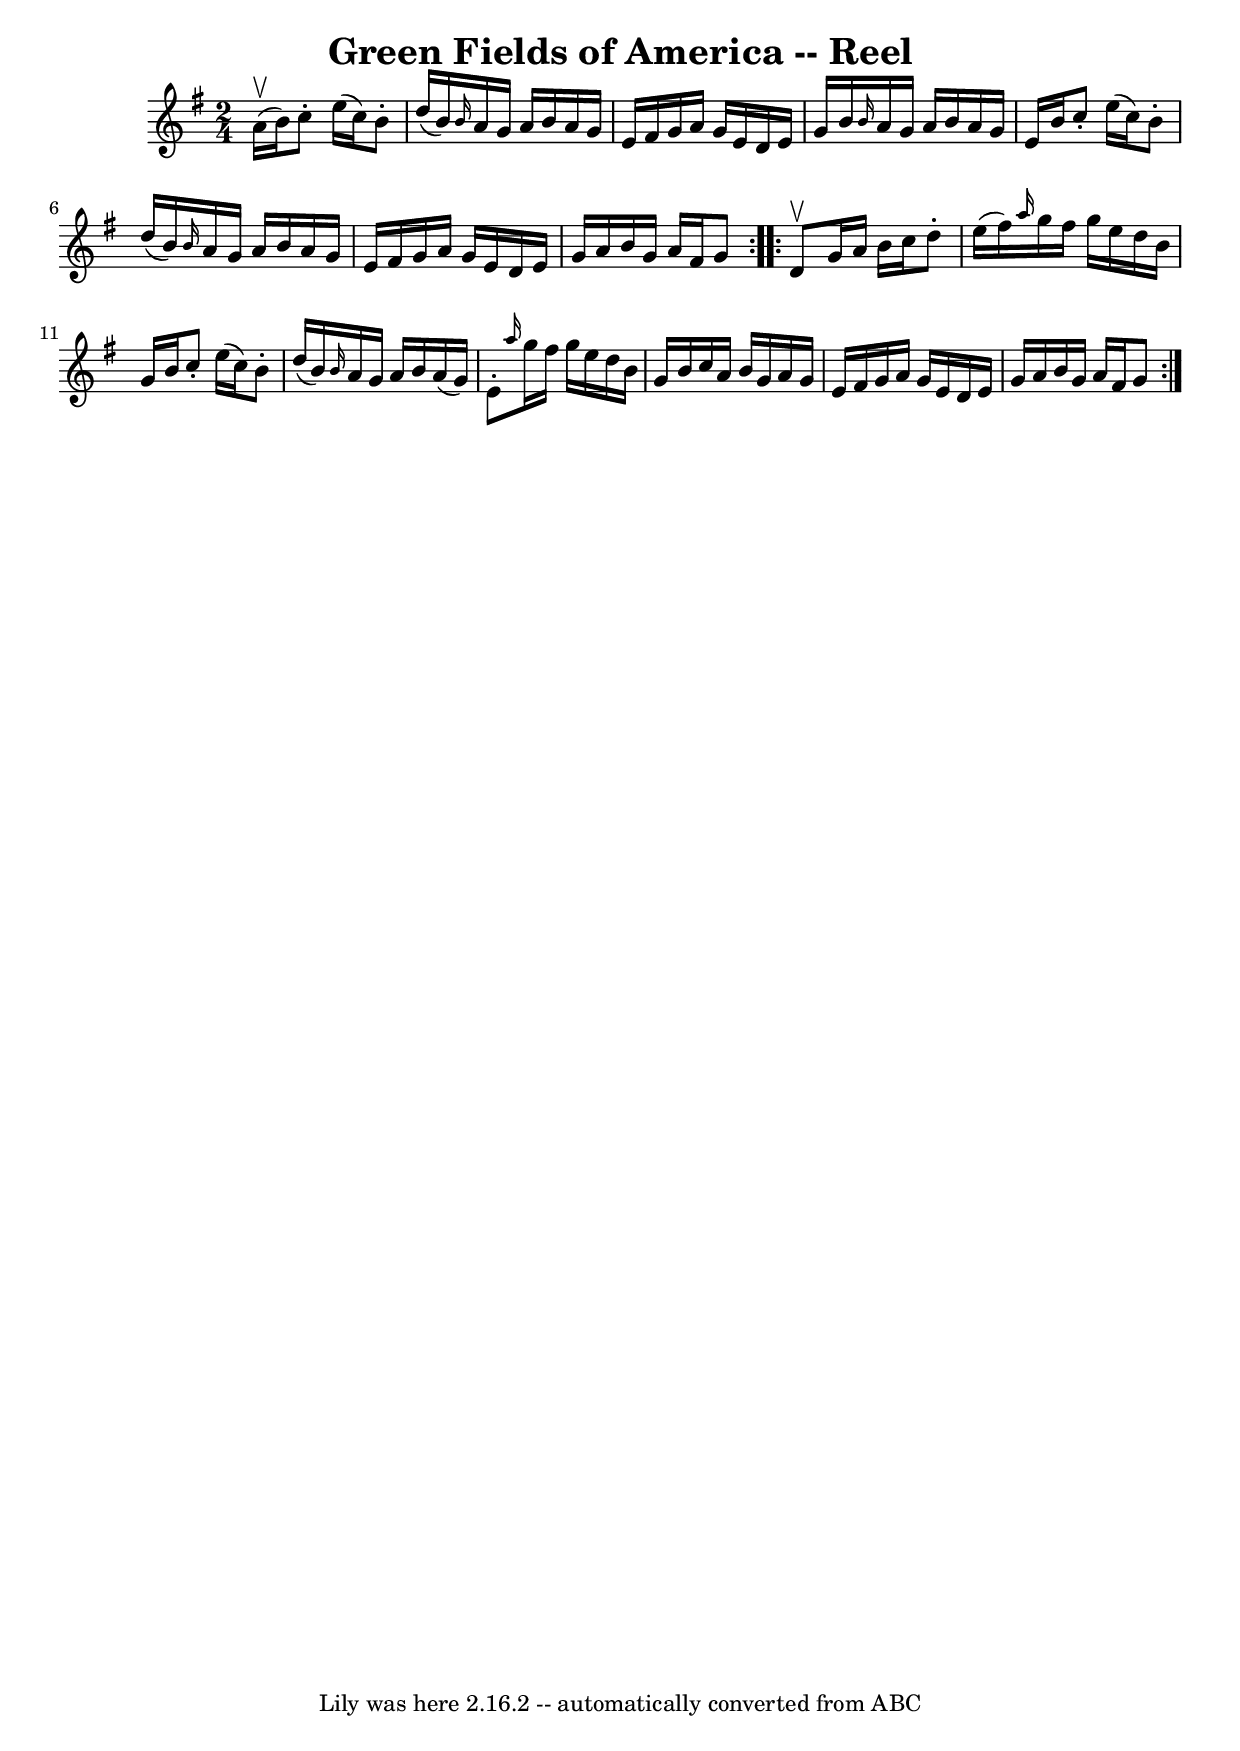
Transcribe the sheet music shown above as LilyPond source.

\version "2.16.2"
\include "Mammoth.ily"
\header {
  %% book = "Ryan's Mammoth Collection"
  crossRefNumber = "1"
  footnotes = ""
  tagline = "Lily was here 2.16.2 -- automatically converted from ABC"
  title = "Green Fields of America -- Reel"

}
voicedefault =  {



  \repeat volta 2 {

    \time 2/4 
    \key g \major
 a'16^\upbow(b'16) |
    c''8 -. e''16 
    (c''16) b'8 -. d''16 (b'16)   |
    \grace { b'16  
	   }   
    a'16 g'16 a'16 b'16 a'16 g'16 e'16 fis'16    |
    
    g'16 a'16 g'16 e'16 d'16 e'16 g'16 b'16    |
    
    \grace { b'16  
	   } a'16 g'16 a'16 b'16 a'16 g'16 e'16    
    b'16    |
    c''8 -. e''16 (c''16) b'8 -. d''16 (b'16  
    -)   |
    \grace { b'16  
	   } a'16 g'16 a'16 b'16 a'16    
    g'16 e'16 fis'16    |
    g'16 a'16 g'16 e'16 d'16    
    e'16 g'16 a'16    |
    b'16 g'16 a'16 fis'16 g'8    

  } 
  \repeat volta 2 {
    d'8^\upbow |
    g'16 a'16 b'16 c''16  
    d''8 -. e''16 (fis''16)   |
    \grace { a''16  
	   } g''16    
    fis''16 g''16 e''16 d''16 b'16 g'16 b'16    |
    c''8 
    -. e''16 (c''16) b'8 -. d''16 (b'16)   |
    \grace {    
      b'16  
    } a'16 g'16 a'16 b'16 a'16 (g'16) e'8 -.   |
    
    \grace { a''16  
	   } g''16 fis''16 g''16 e''16 d''16 b'16  
    g'16 b'16    |
    c''16 a'16 b'16 g'16 a'16 g'16    
    e'16 fis'16    |
    g'16 a'16 g'16 e'16 d'16 e'16    
    g'16 a'16    |
    b'16 g'16 a'16 fis'16 g'8    
  }   

}

\score{
  <<

    \context Staff="default"
    {
      \voicedefault 
      
    }

  >>
  \layout {
    
  }
  \midi {
  }

}
